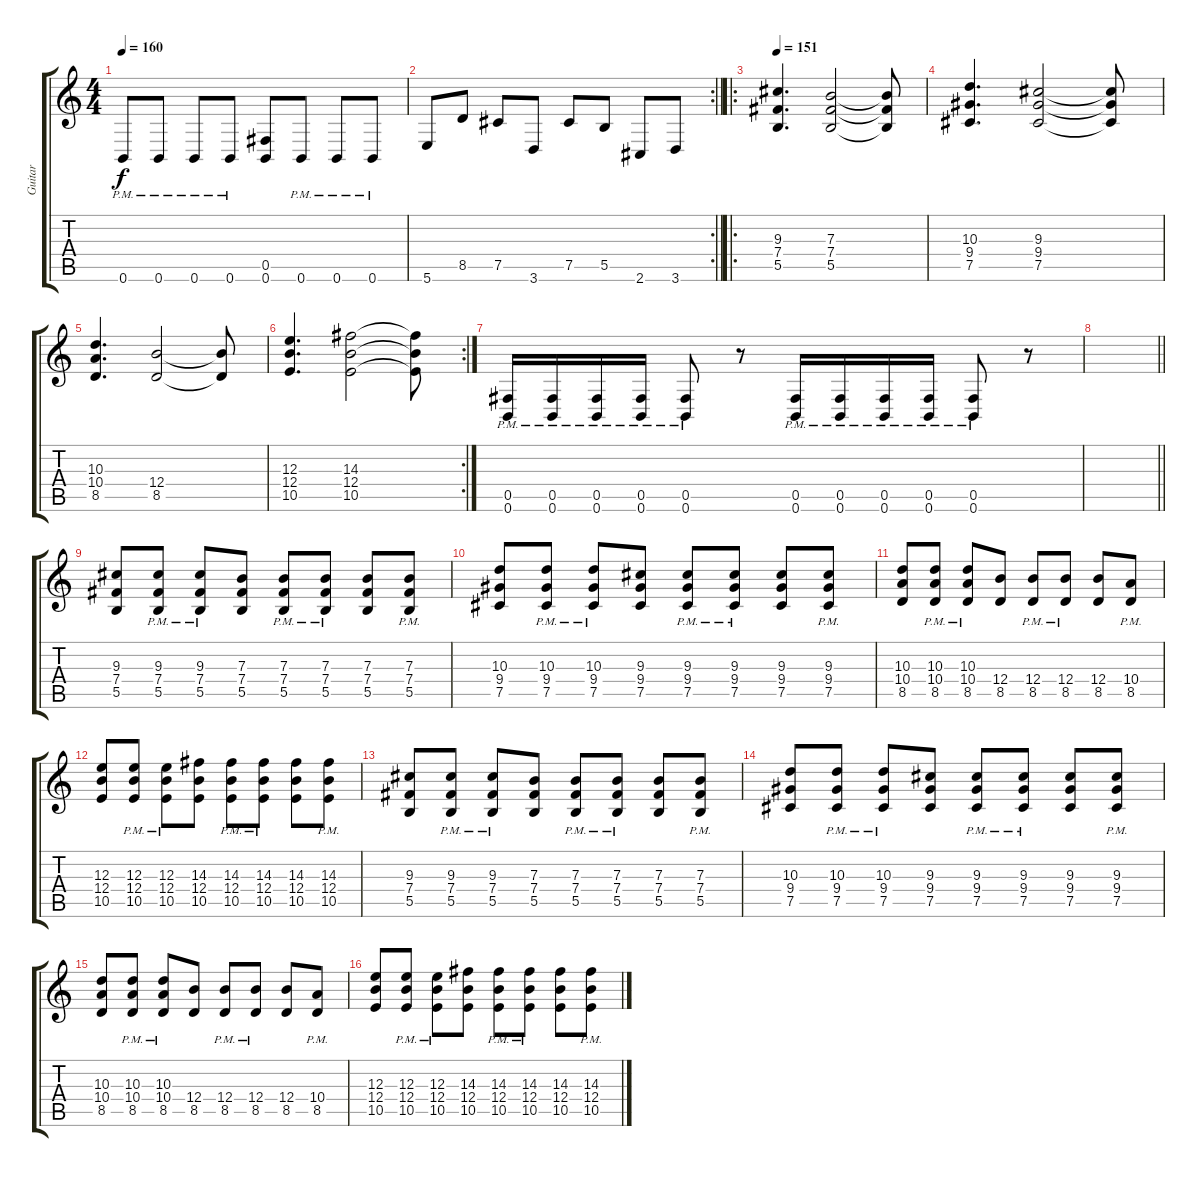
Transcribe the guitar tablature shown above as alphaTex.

\track ("Guitar" "Guitar") {instrument distortionguitar}
\staff {score tabs}
\tuning (Db4 Ab3 E3 B2 Gb2 B1) {hide}
\ts (4 4)
\tempo 160
\clef g2
\ks c
0.6{pm}.8{dy f} 0.6{pm}.8 0.6{pm}.8 0.6{pm}.8 (0.5 0.6).8 0.6{pm}.8 0.6{pm}.8 0.6{pm}.8 |
\rc 2
\barLineRight lightlight
5.6.8 8.5.8 7.5.8 3.6.8 7.5.8 5.5.8 2.6.8 3.6.8 |
\ro
\tempo 151
(9.3 7.4 5.5).4{d volume 11} (7.3 7.4 5.5).2 (7.3{t} 7.4{t} 5.5{t}).8 |
(10.3 9.4 7.5).4{d} (9.3 9.4 7.5).2 (9.3{t} 9.4{t} 7.5{t}).8 |
(10.3 10.4 8.5).4{d} (12.4 8.5).2 (12.4{t} 8.5{t}).8 |
\rc 2
(12.3 12.4 10.5).4{d} (14.3 12.4 10.5).2 (14.3{t} 12.4{t} 10.5{t}).8 |
(0.5{pm} 0.6{pm}).16 (0.5{pm} 0.6{pm}).16 (0.5{pm} 0.6{pm}).16 (0.5{pm} 0.6{pm}).16 (0.5{pm} 0.6{pm}).8 r.8 (0.5{pm} 0.6{pm}).16 (0.5{pm} 0.6{pm}).16 (0.5{pm} 0.6{pm}).16 (0.5{pm} 0.6{pm}).16 (0.5{pm} 0.6{pm}).8 r.8 |
\barLineRight lightlight
|
(9.3 7.4 5.5).8 (9.3{pm} 7.4{pm} 5.5{pm}).8 (9.3{pm} 7.4{pm} 5.5{pm}).8 (7.3 7.4 5.5).8 (7.3 7.4 5.5{pm}).8 (7.3{pm} 7.4{pm} 5.5{pm}).8 (7.3 7.4 5.5).8 (7.3{pm} 7.4{pm} 5.5{pm}).8 |
(10.3 9.4 7.5).8 (10.3{pm} 9.4{pm} 7.5{pm}).8 (10.3{pm} 9.4{pm} 7.5{pm}).8 (9.3 9.4 7.5).8 (9.3 9.4 7.5{pm}).8 (9.3{pm} 9.4{pm} 7.5{pm}).8 (9.3 9.4 7.5).8 (9.3{pm} 9.4{pm} 7.5{pm}).8 |
(10.3 10.4 8.5).8 (10.3{pm} 10.4{pm} 8.5{pm}).8 (10.3{pm} 10.4{pm} 8.5{pm}).8 (12.4 8.5).8 (12.4 8.5{pm}).8 (12.4{pm} 8.5{pm}).8 (12.4 8.5).8 (10.4{pm} 8.5{pm}).8 |
(12.3 12.4 10.5).8 (12.3{pm} 12.4{pm} 10.5{pm}).8 (12.3{pm} 12.4{pm} 10.5{pm}).8 (14.3 12.4 10.5).8 (14.3 12.4 10.5{pm}).8 (14.3{pm} 12.4{pm} 10.5{pm}).8 (14.3 12.4 10.5).8 (14.3{pm} 12.4{pm} 10.5{pm}).8 |
(9.3 7.4 5.5).8 (9.3{pm} 7.4{pm} 5.5{pm}).8 (9.3{pm} 7.4{pm} 5.5{pm}).8 (7.3 7.4 5.5).8 (7.3 7.4 5.5{pm}).8 (7.3{pm} 7.4{pm} 5.5{pm}).8 (7.3 7.4 5.5).8 (7.3{pm} 7.4{pm} 5.5{pm}).8 |
(10.3 9.4 7.5).8 (10.3{pm} 9.4{pm} 7.5{pm}).8 (10.3{pm} 9.4{pm} 7.5{pm}).8 (9.3 9.4 7.5).8 (9.3 9.4 7.5{pm}).8 (9.3{pm} 9.4{pm} 7.5{pm}).8 (9.3 9.4 7.5).8 (9.3{pm} 9.4{pm} 7.5{pm}).8 |
(10.3 10.4 8.5).8 (10.3{pm} 10.4{pm} 8.5{pm}).8 (10.3{pm} 10.4{pm} 8.5{pm}).8 (12.4 8.5).8 (12.4 8.5{pm}).8 (12.4{pm} 8.5{pm}).8 (12.4 8.5).8 (10.4{pm} 8.5{pm}).8 |
(12.3 12.4 10.5).8 (12.3{pm} 12.4{pm} 10.5{pm}).8 (12.3{pm} 12.4{pm} 10.5{pm}).8 (14.3 12.4 10.5).8 (14.3 12.4{pm} 10.5).8 (14.3{pm} 12.4{pm} 10.5{pm}).8 (14.3 12.4 10.5).8 (14.3{pm} 12.4{pm} 10.5{pm}).8
